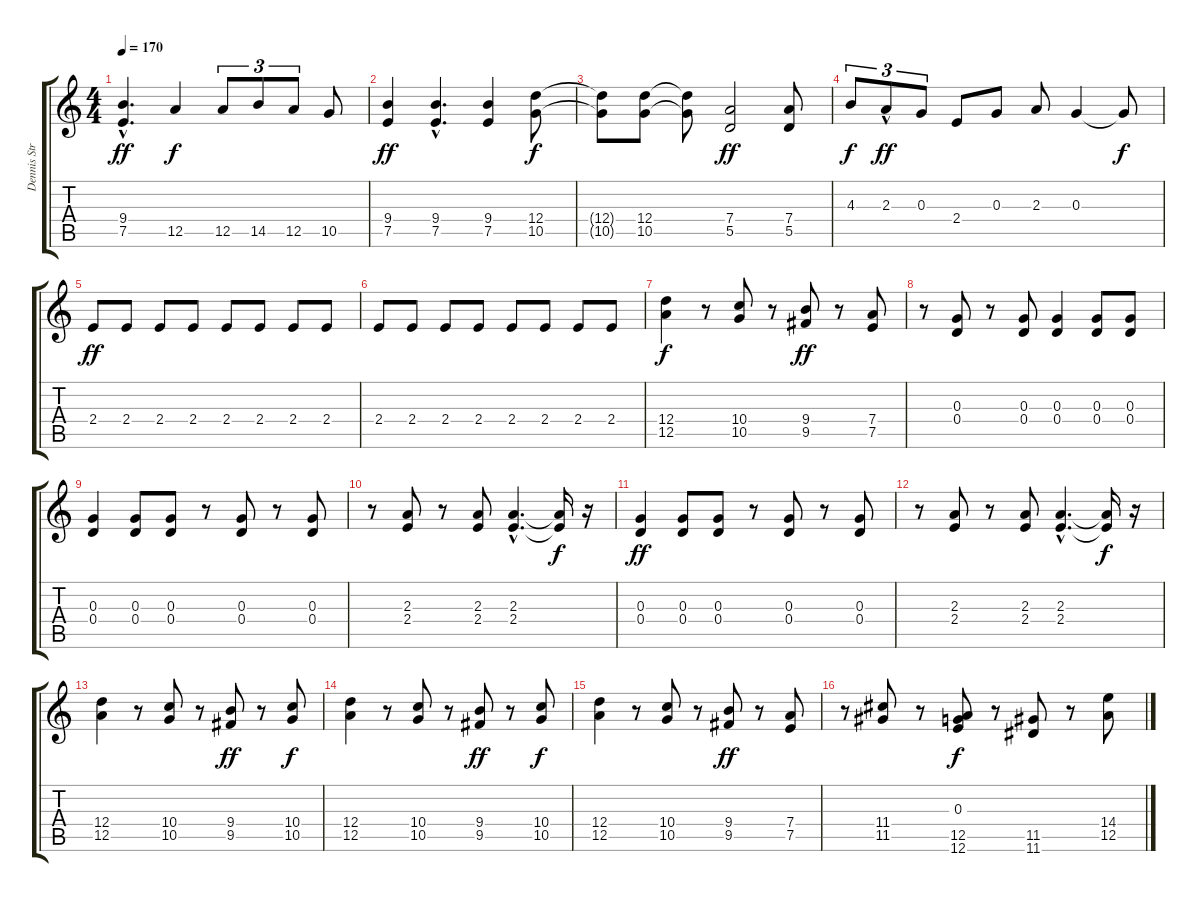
\track ("Dennis Stratton" "Dennis Str") {instrument overdrivenguitar}
\staff {score tabs}
\tuning (E4 B3 G3 D3 A2 E2) {hide}
\ts (4 4)
\tempo 170
\clef g2
\ks c
(9.4{hac} 7.5{hac}).4{d dy ff} 12.5.4{dy f} 12.5.8{tu (3 2)} 14.5.8{tu (3 2)} 12.5.8{tu (3 2)} 10.5.8 |
(9.4 7.5).4{dy ff} (9.4{hac} 7.5{hac}).4{d} (9.4 7.5).4 (12.4 10.5).8{dy f} |
(12.4{t} 10.5{t}).8 (12.4 10.5).8 (12.4{t} 10.5{t}).8 (7.4 5.5).2{dy ff} (7.4 5.5).8 |
4.3.8{tu (3 2) dy f} 2.3{hac}.8{tu (3 2) dy ff} 0.3.8{tu (3 2)} 2.4.8 0.3.8 2.3.8 0.3.4 0.3{t}.8{dy f} |
2.4.8{dy ff} 2.4.8 2.4.8 2.4.8 2.4.8 2.4.8 2.4.8 2.4.8 |
2.4.8 2.4.8 2.4.8 2.4.8 2.4.8 2.4.8 2.4.8 2.4.8 |
(12.4 12.5).4{dy f} r.8 (10.4 10.5).8 r.8 (9.4 9.5).8{dy ff} r.8 (7.4 7.5).8 |
r.8 (0.3 0.4).8 r.8 (0.3 0.4).8 (0.3 0.4).4 (0.3 0.4).8 (0.3 0.4).8 |
(0.3 0.4).4 (0.3 0.4).8 (0.3 0.4).8 r.8 (0.3 0.4).8 r.8 (0.3 0.4).8 |
r.8 (2.3 2.4).8 r.8 (2.3 2.4).8 (2.3{hac} 2.4{hac}).4{d} (2.3{t} 2.4{t}).16{dy f} r.16 |
(0.3 0.4).4{dy ff} (0.3 0.4).8 (0.3 0.4).8 r.8 (0.3 0.4).8 r.8 (0.3 0.4).8 |
r.8 (2.3 2.4).8 r.8 (2.3 2.4).8 (2.3{hac} 2.4{hac}).4{d} (2.3{t} 2.4{t}).16{dy f} r.16 |
(12.4 12.5).4 r.8 (10.4 10.5).8 r.8 (9.4 9.5).8{dy ff} r.8 (10.4 10.5).8{dy f} |
(12.4 12.5).4 r.8 (10.4 10.5).8 r.8 (9.4 9.5).8{dy ff} r.8 (10.4 10.5).8{dy f} |
(12.4 12.5).4 r.8 (10.4 10.5).8 r.8 (9.4 9.5).8{dy ff} r.8 (7.4 7.5).8 |
r.8 (11.4 11.5).8 r.8 (0.3 12.5 12.6).8{dy f} r.8 (11.5 11.6).8 r.8 (14.4 12.5).8
